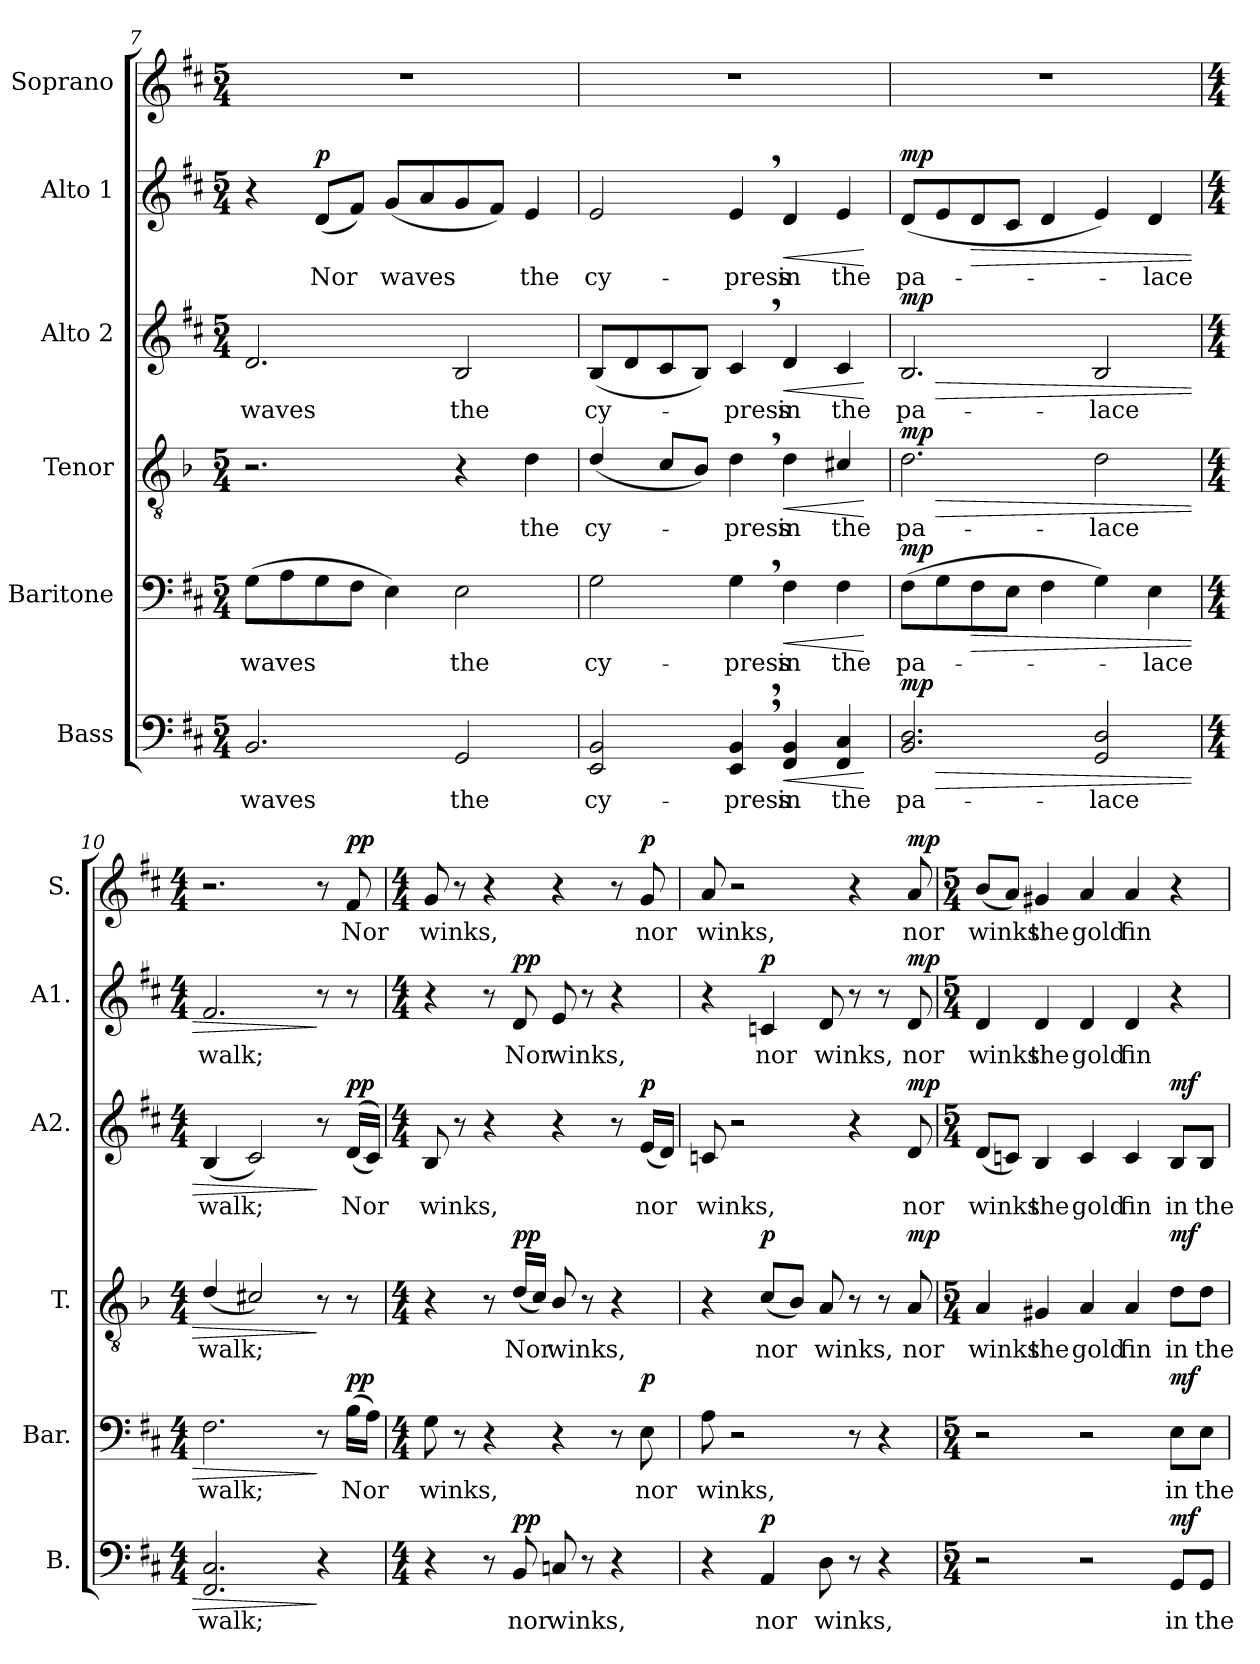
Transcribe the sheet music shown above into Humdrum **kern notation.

**kern	**text	**dynam	**kern	**text	**dynam	**kern	**text	**dynam	**kern	**text	**dynam	**kern	**text	**dynam	**kern	**text	**dynam
*part6	*part6	*part6	*part5	*part5	*part5	*part4	*part4	*part4	*part3	*part3	*part3	*part2	*part2	*part2	*part1	*part1	*part1
*staff6	*staff6	*staff6	*staff5	*staff5	*staff5	*staff4	*staff4	*staff4	*staff3	*staff3	*staff3	*staff2	*staff2	*staff2	*staff1	*staff1	*staff1
*I"Bass	*	*	*I"Baritone	*	*	*I"Tenor	*	*	*I"Alto 2	*	*	*I"Alto 1	*	*	*I"Soprano	*	*
*I'B.	*	*	*I'Bar.	*	*	*I'T.	*	*	*I'A2.	*	*	*I'A1.	*	*	*I'S.	*	*
*clefF4	*	*	*clefF4	*	*	*clefGv2	*	*	*clefG2	*	*	*clefG2	*	*	*clefG2	*	*
*	*	*	*	*	*	*ITrd2c3	*	*	*	*	*	*	*	*	*	*	*
*k[f#c#]	*	*	*k[f#c#]	*	*	*k[f#c#]	*	*	*k[f#c#]	*	*	*k[f#c#]	*	*	*k[f#c#]	*	*
*M5/4	*	*	*M5/4	*	*	*M5/4	*	*	*M5/4	*	*	*M5/4	*	*	*M5/4	*	*
=7	=7	=7	=7	=7	=7	=7	=7	=7	=7	=7	=7	=7	=7	=7	=7	=7	=7
2.BB/	waves	.	(8G\L	waves	.	2.r	.	.	2.d/	waves	.	4r	.	.	4%5r	.	.
.	.	.	8A\	.	.	.	.	.	.	.	.	.	.	.	.	.	.
!	!	!	!	!	!	!	!	!	!	!	!	!	!	!LO:DY:a	!	!	!
.	.	.	8G\	.	.	.	.	.	.	.	.	(8d/L	Nor	p	.	.	.
.	.	.	8F#\J	.	.	.	.	.	.	.	.	8f#/J)	.	.	.	.	.
.	.	.	4E\)	.	.	.	.	.	.	.	.	(8g/L	waves	.	.	.	.
.	.	.	.	.	.	.	.	.	.	.	.	8a/	.	.	.	.	.
2GG/	the	.	2E\	the	.	4r	.	.	2B/	the	.	8g/	.	.	.	.	.
.	.	.	.	.	.	.	.	.	.	.	.	8f#/J)	.	.	.	.	.
.	.	.	.	.	.	4B\	the	.	.	.	.	4e/	the	.	.	.	.
!!LO:PB:g=z
=8	=8	=8	=8	=8	=8	=8	=8	=8	=8	=8	=8	=8	=8	=8	=8	=8	=8
2EE/ 2BB/	cy-	.	2G\	cy-	.	(4B/	cy-	.	(8B/L	cy-	.	2e/	cy-	.	4%5r	.	.
.	.	.	.	.	.	.	.	.	8d/	.	.	.	.	.	.	.	.
.	.	.	.	.	.	8A/L	.	.	8c#/	.	.	.	.	.	.	.	.
.	.	.	.	.	.	8G/J)	.	.	8B/J)	.	.	.	.	.	.	.	.
4EE/, 4BB/,	press	.	4G,\	-press	.	4B,\	-press	.	4c#,/	-press	.	4e,/	-press	.	.	.	.
!	!	!LO:HP:b	!	!	!LO:HP:b	!	!	!LO:HP:b	!	!	!LO:HP:b	!	!	!LO:HP:b	!	!	!
4FF#/ 4BB/	in	<	4F#\	in	<	4B\	in	<	4d/	in	<	4d/	in	<	.	.	.
4FF#/ 4C#/	the	.	4F#\	the	.	4A#X/	the	.	4c#/	the	.	4e/	the	.	.	.	.
.	.	[	.	.	[	.	.	[	.	.	[	.	.	[	.	.	.
=9	=9	=9	=9	=9	=9	=9	=9	=9	=9	=9	=9	=9	=9	=9	=9	=9	=9
!	!	!LO:HP:b	!	!	!	!	!	!LO:HP:b	!	!	!LO:HP:b	!	!	!	!	!	!
!	!	!LO:DY:n=1:a	!	!	!LO:DY:a	!	!	!LO:DY:n=1:a	!	!	!LO:DY:n=1:a	!	!	!LO:DY:a	!	!	!
2.BB/ 2.D/	pa-	> mp	(>8F#\L	pa-	mp	2.B\	pa-	> mp	2.B/	pa-	> mp	(8d/L	pa-	mp	4%5r	.	.
.	.	.	8G\	.	.	.	.	.	.	.	.	8e/	.	.	.	.	.
!	!	!	!	!	!LO:HP:b	!	!	!	!	!	!	!	!	!LO:HP:b	!	!	!
.	.	.	8F#\	.	>	.	.	.	.	.	.	8d/	.	>	.	.	.
.	.	.	8E\J	.	.	.	.	.	.	.	.	8c#/J	.	.	.	.	.
.	.	.	4F#\	.	.	.	.	.	.	.	.	4d/	.	.	.	.	.
2GG/ 2D/	-lace	.	4G\)	.	.	2B\	-lace	.	2B/	-lace	.	4e/)	.	.	.	.	.
.	.	.	4E\	-lace	.	.	.	.	.	.	.	4d/	-lace	.	.	.	.
=10	=10	=10	=10	=10	=10	=10	=10	=10	=10	=10	=10	=10	=10	=10	=10	=10	=10
*M4/4	*	*	*M4/4	*	*	*M4/4	*	*	*M4/4	*	*	*M4/4	*	*	*M4/4	*	*
2.FF#/ 2.C#/	walk;	.	2.F#\	walk;	.	(4B/	walk;	.	(4B/	walk;	.	2.f#/	walk;	.	2.r	.	.
.	.	.	.	.	.	2A#X/)	.	.	2c#/)	.	.	.	.	.	.	.	.
4r	.	]	8r	.	]	8r	.	]	8r	.	]	8r	.	]	8r	.	.
!	!	!	!	!	!LO:DY:a	!	!	!	!	!	!LO:DY:a	!	!	!	!	!	!LO:DY:a
.	.	.	(16B\LL	Nor	pp	8r	.	.	((16d/LL	Nor	pp	8r	.	.	8f#/	Nor	pp
.	.	.	16A\JJ)	.	.	.	.	.	16c#/JJ))	.	.	.	.	.	.	.	.
=11	=11	=11	=11	=11	=11	=11	=11	=11	=11	=11	=11	=11	=11	=11	=11	=11	=11
*M4/4	*	*	*M4/4	*	*	*M4/4	*	*	*M4/4	*	*	*M4/4	*	*	*M4/4	*	*
4r	.	.	8G\	winks,	.	4r	.	.	8B/	winks,	.	4r	.	.	8g/	winks,	.
.	.	.	8r	.	.	.	.	.	8r	.	.	.	.	.	8r	.	.
8r	.	.	4r	.	.	8r	.	.	4r	.	.	8r	.	.	4r	.	.
!	!	!LO:DY:a	!	!	!	!	!	!LO:DY:a	!	!	!	!	!	!LO:DY:a	!	!	!
8BB/	nor	pp	.	.	.	(16B/LL	Nor	pp	.	.	.	8d/	Nor	pp	.	.	.
.	.	.	.	.	.	16A/JJ)	.	.	.	.	.	.	.	.	.	.	.
8Cn/	winks,	.	4r	.	.	8G/	winks,	.	4r	.	.	8e/	winks,	.	4r	.	.
8r	.	.	.	.	.	8r	.	.	.	.	.	8r	.	.	.	.	.
4r	.	.	8r	.	.	4r	.	.	8r	.	.	4r	.	.	8r	.	.
!	!	!	!	!	!LO:DY:a	!	!	!	!	!	!LO:DY:a	!	!	!	!	!	!LO:DY:a
.	.	.	8E\	nor	p	.	.	.	(16e/LL	nor	p	.	.	.	8g/	nor	p
.	.	.	.	.	.	.	.	.	16d/JJ)	.	.	.	.	.	.	.	.
!!LO:LB:g=z
=12	=12	=12	=12	=12	=12	=12	=12	=12	=12	=12	=12	=12	=12	=12	=12	=12	=12
4r	.	.	8A\	winks,	.	4r	.	.	8cn/	winks,	.	4r	.	.	8a/	winks,	.
.	.	.	2r	.	.	.	.	.	2r	.	.	.	.	.	2r	.	.
!	!	!LO:DY:a	!	!	!	!	!	!LO:DY:a	!	!	!	!	!	!LO:DY:a	!	!	!
4AA/	nor	p	.	.	.	(8A/L	nor	p	.	.	.	4cn/	nor	p	.	.	.
.	.	.	.	.	.	8G/J)	.	.	.	.	.	.	.	.	.	.	.
8D\	winks,	.	.	.	.	8F#/	winks,	.	.	.	.	8d/	winks,	.	.	.	.
8r	.	.	8r	.	.	8r	.	.	4r	.	.	8r	.	.	4r	.	.
4r	.	.	4r	.	.	8r	.	.	.	.	.	8r	.	.	.	.	.
!	!	!	!	!	!	!	!	!LO:DY:a	!	!	!LO:DY:a	!	!	!LO:DY:a	!	!	!LO:DY:a
.	.	.	.	.	.	8F#/	nor	mp	8d/	nor	mp	8d/	nor	mp	8a/	nor	mp
=13	=13	=13	=13	=13	=13	=13	=13	=13	=13	=13	=13	=13	=13	=13	=13	=13	=13
*M5/4	*	*	*M5/4	*	*	*M5/4	*	*	*M5/4	*	*	*M5/4	*	*	*M5/4	*	*
2r	.	.	2r	.	.	4F#/	winks	.	(8d/L	winks	.	4d/	winks	.	(8b/L	winks	.
.	.	.	.	.	.	.	.	.	8cn/J)	.	.	.	.	.	8a/J)	.	.
.	.	.	.	.	.	4E#X/	the	.	4B/	the	.	4d/	the	.	4g#X/	the	.
2r	.	.	2r	.	.	4F#/	gold	.	4c/	gold	.	4d/	gold	.	4a/	gold	.
.	.	.	.	.	.	4F#/	fin	.	4c/	fin	.	4d/	fin	.	4a/	fin	.
!	!	!LO:DY:a	!	!	!LO:DY:a	!	!	!LO:DY:a	!	!	!LO:DY:a	!	!	!	!	!	!
8GG/L	in	mf	8E\L	in	mf	8B\L	in	mf	8B/L	in	mf	4r	.	.	4r	.	.
8GG/J	the	.	8E\J	the	.	8B\J	the	.	8B/J	the	.	.	.	.	.	.	.
=	=	=	=	=	=	=	=	=	=	=	=	=	=	=	=	=	=
*-	*-	*-	*-	*-	*-	*-	*-	*-	*-	*-	*-	*-	*-	*-	*-	*-	*-
